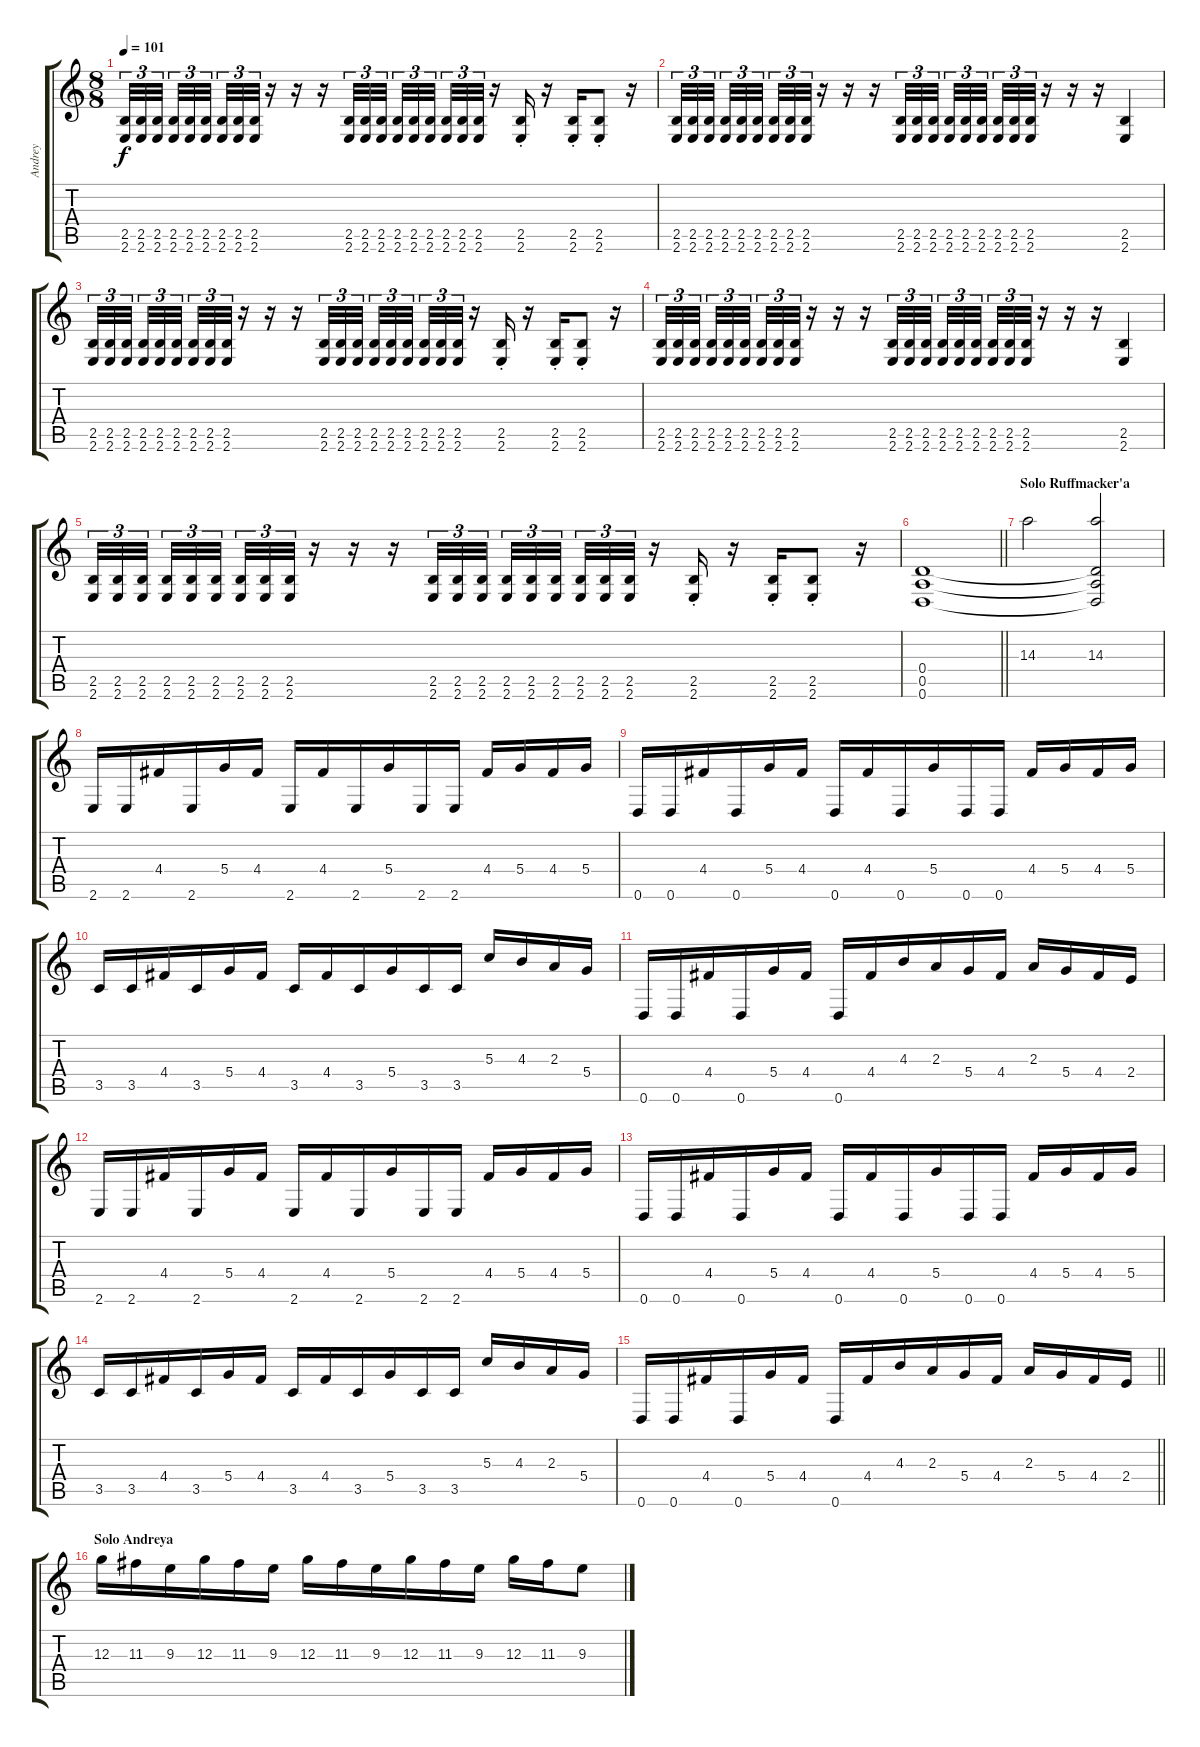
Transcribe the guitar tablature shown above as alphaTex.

\track ("Andrey" "Andrey") {instrument overdrivenguitar}
\staff {score tabs}
\tuning (E4 B3 G3 D3 A2 D2) {hide}
\ts (8 8)
\tempo 101
\clef g2
\ks c
(2.5 2.6).32{tu (3 2) dy f} (2.5 2.6).32{tu (3 2)} (2.5 2.6).32{tu (3 2) beam splitsecondary} (2.5 2.6).32{tu (3 2)} (2.5 2.6).32{tu (3 2)} (2.5 2.6).32{tu (3 2)} (2.5 2.6).32{tu (3 2)} (2.5 2.6).32{tu (3 2)} (2.5 2.6).32{tu (3 2)} r.16 r.16 r.16 (2.5 2.6).32{tu (3 2)} (2.5 2.6).32{tu (3 2)} (2.5 2.6).32{tu (3 2) beam splitsecondary} (2.5 2.6).32{tu (3 2)} (2.5 2.6).32{tu (3 2)} (2.5 2.6).32{tu (3 2)} (2.5 2.6).32{tu (3 2)} (2.5 2.6).32{tu (3 2)} (2.5 2.6).32{tu (3 2)} r.16 (2.5{st} 2.6).16 r.16 (2.5{st} 2.6{st}).16 (2.5{st} 2.6{st}).8 r.16 |
(2.5 2.6).32{tu (3 2)} (2.5 2.6).32{tu (3 2)} (2.5 2.6).32{tu (3 2) beam splitsecondary} (2.5 2.6).32{tu (3 2)} (2.5 2.6).32{tu (3 2)} (2.5 2.6).32{tu (3 2)} (2.5 2.6).32{tu (3 2)} (2.5 2.6).32{tu (3 2)} (2.5 2.6).32{tu (3 2)} r.16 r.16 r.16 (2.5 2.6).32{tu (3 2)} (2.5 2.6).32{tu (3 2)} (2.5 2.6).32{tu (3 2) beam splitsecondary} (2.5 2.6).32{tu (3 2)} (2.5 2.6).32{tu (3 2)} (2.5 2.6).32{tu (3 2)} (2.5 2.6).32{tu (3 2)} (2.5 2.6).32{tu (3 2)} (2.5 2.6).32{tu (3 2)} r.16 r.16 r.16 (2.5 2.6).4 |
(2.5 2.6).32{tu (3 2)} (2.5 2.6).32{tu (3 2)} (2.5 2.6).32{tu (3 2) beam splitsecondary} (2.5 2.6).32{tu (3 2)} (2.5 2.6).32{tu (3 2)} (2.5 2.6).32{tu (3 2)} (2.5 2.6).32{tu (3 2)} (2.5 2.6).32{tu (3 2)} (2.5 2.6).32{tu (3 2)} r.16 r.16 r.16 (2.5 2.6).32{tu (3 2)} (2.5 2.6).32{tu (3 2)} (2.5 2.6).32{tu (3 2) beam splitsecondary} (2.5 2.6).32{tu (3 2)} (2.5 2.6).32{tu (3 2)} (2.5 2.6).32{tu (3 2)} (2.5 2.6).32{tu (3 2)} (2.5 2.6).32{tu (3 2)} (2.5 2.6).32{tu (3 2)} r.16 (2.5{st} 2.6).16 r.16 (2.5{st} 2.6{st}).16 (2.5{st} 2.6{st}).8 r.16 |
(2.5 2.6).32{tu (3 2)} (2.5 2.6).32{tu (3 2)} (2.5 2.6).32{tu (3 2) beam splitsecondary} (2.5 2.6).32{tu (3 2)} (2.5 2.6).32{tu (3 2)} (2.5 2.6).32{tu (3 2)} (2.5 2.6).32{tu (3 2)} (2.5 2.6).32{tu (3 2)} (2.5 2.6).32{tu (3 2)} r.16 r.16 r.16 (2.5 2.6).32{tu (3 2)} (2.5 2.6).32{tu (3 2)} (2.5 2.6).32{tu (3 2) beam splitsecondary} (2.5 2.6).32{tu (3 2)} (2.5 2.6).32{tu (3 2)} (2.5 2.6).32{tu (3 2)} (2.5 2.6).32{tu (3 2)} (2.5 2.6).32{tu (3 2)} (2.5 2.6).32{tu (3 2)} r.16 r.16 r.16 (2.5 2.6).4 |
(2.5 2.6).32{tu (3 2)} (2.5 2.6).32{tu (3 2)} (2.5 2.6).32{tu (3 2) beam splitsecondary} (2.5 2.6).32{tu (3 2)} (2.5 2.6).32{tu (3 2)} (2.5 2.6).32{tu (3 2)} (2.5 2.6).32{tu (3 2)} (2.5 2.6).32{tu (3 2)} (2.5 2.6).32{tu (3 2)} r.16 r.16 r.16 (2.5 2.6).32{tu (3 2)} (2.5 2.6).32{tu (3 2)} (2.5 2.6).32{tu (3 2) beam splitsecondary} (2.5 2.6).32{tu (3 2)} (2.5 2.6).32{tu (3 2)} (2.5 2.6).32{tu (3 2)} (2.5 2.6).32{tu (3 2)} (2.5 2.6).32{tu (3 2)} (2.5 2.6).32{tu (3 2)} r.16 (2.5{st} 2.6).16 r.16 (2.5{st} 2.6{st}).16 (2.5{st} 2.6{st}).8 r.16 |
\barLineRight lightlight
(0.4 0.5 0.6).1 |
\section ("" "Solo Ruffmacker'a")
14.3.2 (14.3 0.4{t} 0.5{t} 0.6{t}).2 |
2.6.16 2.6.16 4.4.16 2.6.16 5.4.16 4.4.16 2.6.16 4.4.16 2.6.16 5.4.16 2.6.16 2.6.16 4.4.16 5.4.16 4.4.16 5.4.16 |
0.6.16 0.6.16 4.4.16 0.6.16 5.4.16 4.4.16 0.6.16 4.4.16 0.6.16 5.4.16 0.6.16 0.6.16 4.4.16 5.4.16 4.4.16 5.4.16 |
3.5.16 3.5.16 4.4.16 3.5.16 5.4.16 4.4.16 3.5.16 4.4.16 3.5.16 5.4.16 3.5.16 3.5.16 5.3.16 4.3.16 2.3.16 5.4.16 |
0.6.16 0.6.16 4.4.16 0.6.16 5.4.16 4.4.16 0.6.16 4.4.16 4.3.16 2.3.16 5.4.16 4.4.16 2.3.16 5.4.16 4.4.16 2.4.16 |
2.6.16 2.6.16 4.4.16 2.6.16 5.4.16 4.4.16 2.6.16 4.4.16 2.6.16 5.4.16 2.6.16 2.6.16 4.4.16 5.4.16 4.4.16 5.4.16 |
0.6.16 0.6.16 4.4.16 0.6.16 5.4.16 4.4.16 0.6.16 4.4.16 0.6.16 5.4.16 0.6.16 0.6.16 4.4.16 5.4.16 4.4.16 5.4.16 |
3.5.16 3.5.16 4.4.16 3.5.16 5.4.16 4.4.16 3.5.16 4.4.16 3.5.16 5.4.16 3.5.16 3.5.16 5.3.16 4.3.16 2.3.16 5.4.16 |
\barLineRight lightlight
0.6.16 0.6.16 4.4.16 0.6.16 5.4.16 4.4.16 0.6.16 4.4.16 4.3.16 2.3.16 5.4.16 4.4.16 2.3.16 5.4.16 4.4.16 2.4.16 |
\section ("" "Solo Andreya")
12.3.16{volume 12} 11.3.16 9.3.16 12.3.16 11.3.16 9.3.16 12.3.16 11.3.16 9.3.16 12.3.16 11.3.16 9.3.16 12.3.16 11.3.16 9.3.8
